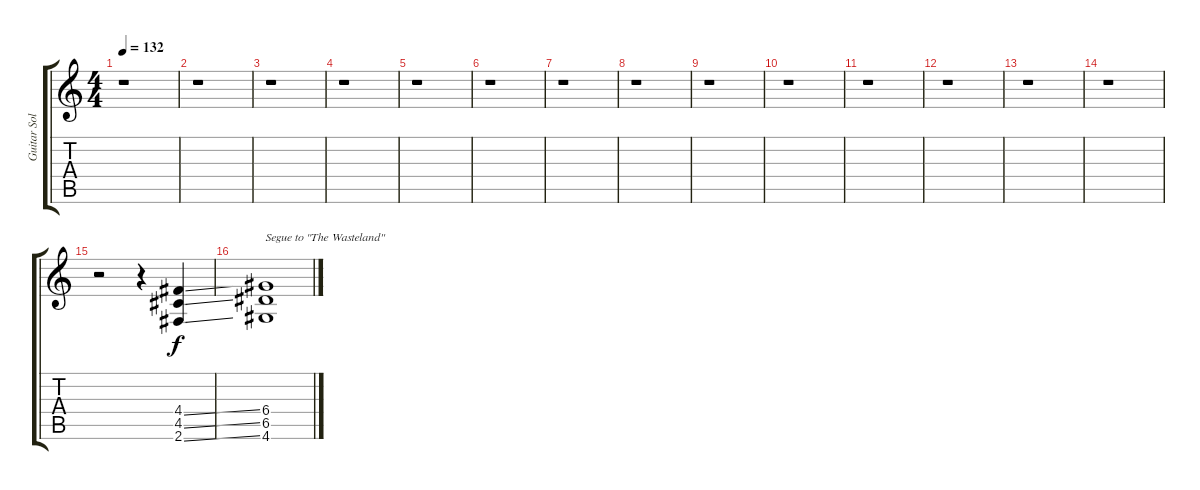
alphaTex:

\track ("Guitar Solo" "Guitar Sol") {instrument overdrivenguitar}
\staff {score tabs}
\tuning (E4 B3 G3 D3 A2 E2) {hide}
\ts (4 4)
\tempo 132
\clef g2
\ks c
r.1{dy f} |
r.1 |
r.1 |
r.1 |
r.1 |
r.1 |
r.1 |
r.1 |
r.1 |
r.1 |
r.1 |
r.1 |
r.1 |
r.1 |
r.2 r.4 (4.4{ss} 4.5{ss} 2.6{ss}).4 |
(6.4{ss} 6.5 4.6).1{txt "Segue to \"The Wasteland\""}
